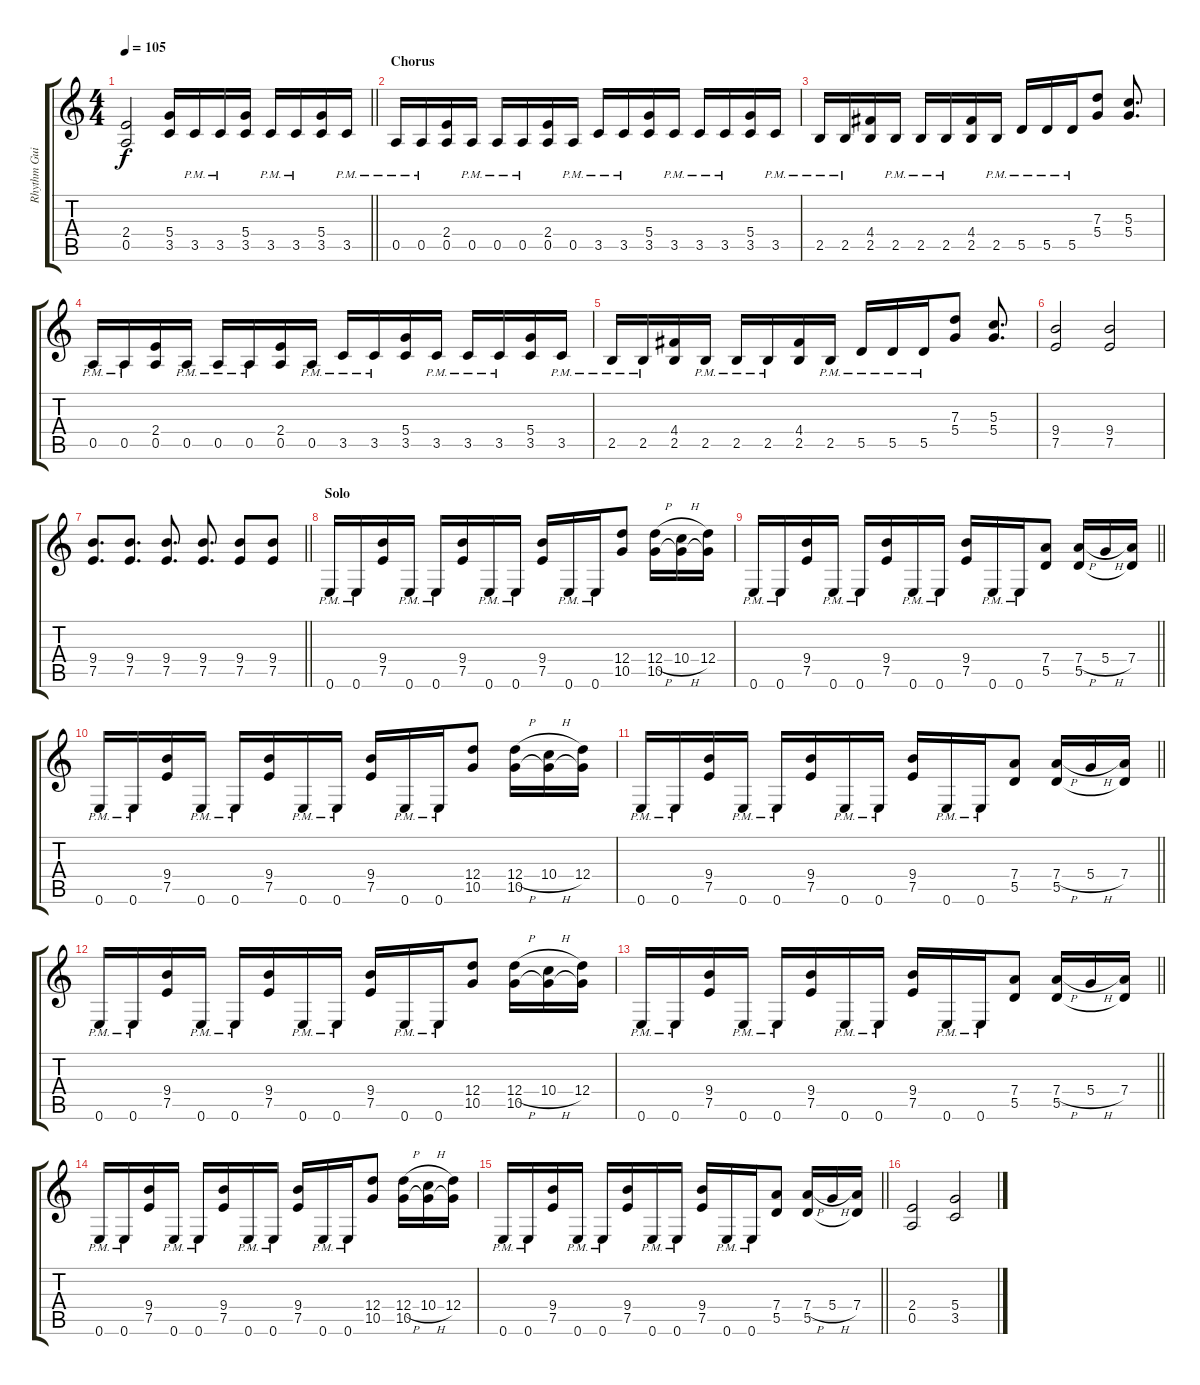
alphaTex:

\track ("Rhythm Guitar" "Rhythm Gui") {instrument distortionguitar}
\staff {score tabs}
\tuning (E4 B3 G3 D3 A2 E2) {hide}
\ts (4 4)
\tempo 105
\clef g2
\barLineRight lightlight
\ks c
(2.4 0.5).2{dy f} (5.4 3.5).16 3.5{pm}.16 3.5{pm}.16 (5.4 3.5).16 3.5{pm}.16 3.5{pm}.16 (5.4 3.5).16 3.5{pm}.16 |
\section ("" "Chorus")
0.5{pm}.16 0.5{pm}.16 (2.4 0.5).16 0.5{pm}.16 0.5{pm}.16 0.5{pm}.16 (2.4 0.5).16 0.5{pm}.16 3.5{pm}.16 3.5{pm}.16 (5.4 3.5).16 3.5{pm}.16 3.5{pm}.16 3.5{pm}.16 (5.4 3.5).16 3.5{pm}.16 |
2.5{pm}.16 2.5{pm}.16 (4.4 2.5).16 2.5{pm}.16 2.5{pm}.16 2.5{pm}.16 (4.4 2.5).16 2.5{pm}.16 5.5{pm}.16 5.5{pm}.16 5.5{pm}.16 (7.3 5.4).8 (5.3 5.4).8{d} |
0.5{pm}.16 0.5{pm}.16 (2.4 0.5).16 0.5{pm}.16 0.5{pm}.16 0.5{pm}.16 (2.4 0.5).16 0.5{pm}.16 3.5{pm}.16 3.5{pm}.16 (5.4 3.5).16 3.5{pm}.16 3.5{pm}.16 3.5{pm}.16 (5.4 3.5).16 3.5{pm}.16 |
2.5{pm}.16 2.5{pm}.16 (4.4 2.5).16 2.5{pm}.16 2.5{pm}.16 2.5{pm}.16 (4.4 2.5).16 2.5{pm}.16 5.5{pm}.16 5.5{pm}.16 5.5{pm}.16 (7.3 5.4).8 (5.3 5.4).8{d} |
(9.4 7.5).2 (9.4 7.5).2 |
\barLineRight lightlight
(9.4 7.5).8{d} (9.4 7.5).8{d} (9.4 7.5).8{d} (9.4 7.5).8{d} (9.4 7.5).8 (9.4 7.5).8 |
\section ("" "Solo")
0.6{pm}.16 0.6{pm}.16 (9.4 7.5).16 0.6{pm}.16 0.6{pm}.16 (9.4 7.5).16 0.6{pm}.16 0.6{pm}.16 (9.4 7.5).16 0.6{pm}.16 0.6{pm}.16 (12.4 10.5).8 (12.4{h} 10.5).16 (10.4{h} 10.5{t}).16 (12.4 10.5{t}).16 |
\barLineRight lightlight
0.6{pm}.16 0.6{pm}.16 (9.4 7.5).16 0.6{pm}.16 0.6{pm}.16 (9.4 7.5).16 0.6{pm}.16 0.6{pm}.16 (9.4 7.5).16 0.6{pm}.16 0.6{pm}.16 (7.4 5.5).8 (7.4{h} 5.5).16 5.4{h}.16 (7.4 5.5{t}).16 |
0.6{pm}.16 0.6{pm}.16 (9.4 7.5).16 0.6{pm}.16 0.6{pm}.16 (9.4 7.5).16 0.6{pm}.16 0.6{pm}.16 (9.4 7.5).16 0.6{pm}.16 0.6{pm}.16 (12.4 10.5).8 (12.4{h} 10.5).16 (10.4{h} 10.5{t}).16 (12.4 10.5{t}).16 |
\barLineRight lightlight
0.6{pm}.16 0.6{pm}.16 (9.4 7.5).16 0.6{pm}.16 0.6{pm}.16 (9.4 7.5).16 0.6{pm}.16 0.6{pm}.16 (9.4 7.5).16 0.6{pm}.16 0.6{pm}.16 (7.4 5.5).8 (7.4{h} 5.5).16 5.4{h}.16 (7.4 5.5{t}).16 |
0.6{pm}.16 0.6{pm}.16 (9.4 7.5).16 0.6{pm}.16 0.6{pm}.16 (9.4 7.5).16 0.6{pm}.16 0.6{pm}.16 (9.4 7.5).16 0.6{pm}.16 0.6{pm}.16 (12.4 10.5).8 (12.4{h} 10.5).16 (10.4{h} 10.5{t}).16 (12.4 10.5{t}).16 |
\barLineRight lightlight
0.6{pm}.16 0.6{pm}.16 (9.4 7.5).16 0.6{pm}.16 0.6{pm}.16 (9.4 7.5).16 0.6{pm}.16 0.6{pm}.16 (9.4 7.5).16 0.6{pm}.16 0.6{pm}.16 (7.4 5.5).8 (7.4{h} 5.5).16 5.4{h}.16 (7.4 5.5{t}).16 |
0.6{pm}.16 0.6{pm}.16 (9.4 7.5).16 0.6{pm}.16 0.6{pm}.16 (9.4 7.5).16 0.6{pm}.16 0.6{pm}.16 (9.4 7.5).16 0.6{pm}.16 0.6{pm}.16 (12.4 10.5).8 (12.4{h} 10.5).16 (10.4{h} 10.5{t}).16 (12.4 10.5{t}).16 |
\barLineRight lightlight
0.6{pm}.16 0.6{pm}.16 (9.4 7.5).16 0.6{pm}.16 0.6{pm}.16 (9.4 7.5).16 0.6{pm}.16 0.6{pm}.16 (9.4 7.5).16 0.6{pm}.16 0.6{pm}.16 (7.4 5.5).8 (7.4{h} 5.5).16 5.4{h}.16 (7.4 5.5{t}).16 |
(2.4 0.5).2 (5.4 3.5).2
